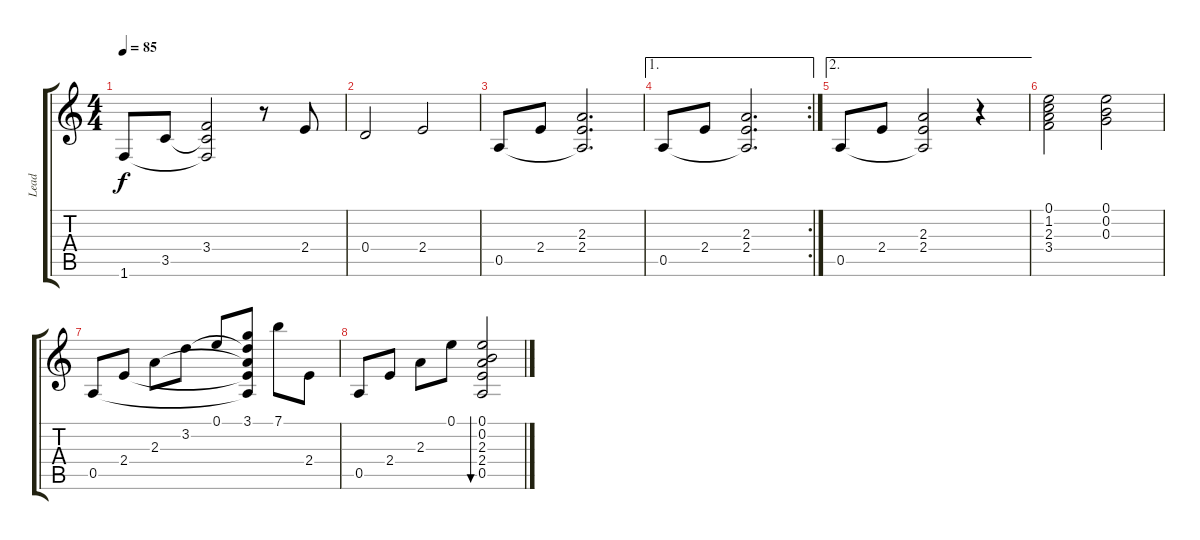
\track ("Lead" "Lead") {instrument acousticguitarsteel}
\staff {score tabs}
\tuning (E4 B3 G3 D3 A2 E2) {hide}
\ts (4 4)
\tempo 85
\clef g2
\ks c
1.6.8{dy f} 3.5.8 (3.4 3.5{t} 1.6{t}).2 r.8 2.4.8 |
0.4.2 2.4.2 |
0.5.8 2.4.8 (2.3 2.4 0.5{t}).2{d} |
\ae 1
\rc 2
0.5.8 2.4.8 (2.3 2.4 0.5{t}).2{d} |
\ae 2
0.5.8 2.4.8 (2.3 2.4 0.5{t}).2 r.4 |
(0.1 1.2 2.3 3.4).2 (0.1 0.2 0.3).2 |
0.5.8 2.4.8 2.3.8 3.2.8 0.1.8 (3.1 3.2{t} 2.3{t} 2.4{t} 0.5{t}).8 7.1.8 2.4.8 |
0.5.8 2.4.8 2.3.8 0.1.8 (0.1 0.2 2.3 2.4 0.5).2{bu 120}
